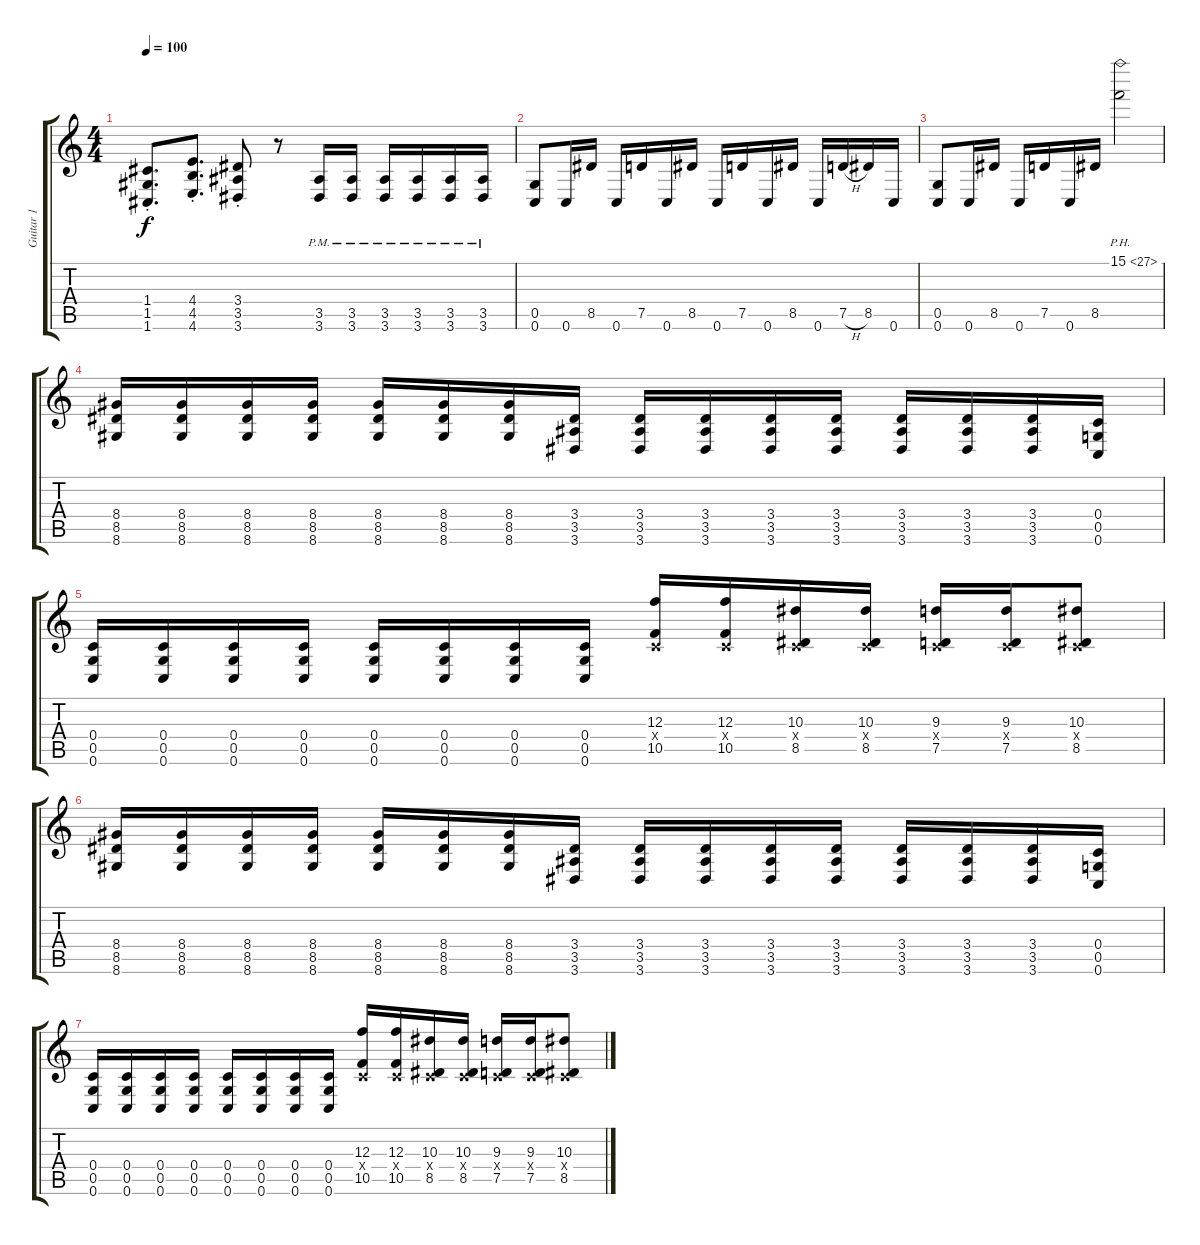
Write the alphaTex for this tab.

\track ("Guitar 1" "Guitar 1") {instrument distortionguitar}
\staff {score tabs}
\tuning (D4 A3 F3 C3 G2 C2) {hide}
\ts (4 4)
\tempo 100
\clef g2
\ks c
(1.4{st} 1.5{st} 1.6{st}).8{d dy f} (4.4{st} 4.5{st} 4.6{st}).8{d} (3.4{st} 3.5{st} 3.6{st}).8 r.8 (3.5{pm} 3.6{pm}).16 (3.5{pm} 3.6{pm}).16 (3.5{pm} 3.6{pm}).16 (3.5{pm} 3.6{pm}).16 (3.5{pm} 3.6{pm}).16 (3.5{pm} 3.6{pm}).16 |
(0.5 0.6).8 0.6.16 8.5.16 0.6.16 7.5.16 0.6.16 8.5.16 0.6.16 7.5.16 0.6.16 8.5.16 0.6.16 7.5{h}.16 8.5.16 0.6.16 |
(0.5 0.6).8 0.6.16 8.5.16 0.6.16 7.5.16 0.6.16 8.5.16 15.1{ph 12}.2 |
(8.4 8.5 8.6).16 (8.4 8.5 8.6).16 (8.4 8.5 8.6).16 (8.4 8.5 8.6).16 (8.4 8.5 8.6).16 (8.4 8.5 8.6).16 (8.4 8.5 8.6).16 (3.4 3.5 3.6).16 (3.4 3.5 3.6).16 (3.4 3.5 3.6).16 (3.4 3.5 3.6).16 (3.4 3.5 3.6).16 (3.4 3.5 3.6).16 (3.4 3.5 3.6).16 (3.4 3.5 3.6).16 (0.4 0.5 0.6).16 |
(0.4 0.5 0.6).16 (0.4 0.5 0.6).16 (0.4 0.5 0.6).16 (0.4 0.5 0.6).16 (0.4 0.5 0.6).16 (0.4 0.5 0.6).16 (0.4 0.5 0.6).16 (0.4 0.5 0.6).16 (12.3 0.4{x} 10.5).16 (12.3 0.4{x} 10.5).16 (10.3 0.4{x} 8.5).16 (10.3 0.4{x} 8.5).16 (9.3 0.4{x} 7.5).16 (9.3 0.4{x} 7.5).16 (10.3 0.4{x} 8.5).8 |
(8.4 8.5 8.6).16 (8.4 8.5 8.6).16 (8.4 8.5 8.6).16 (8.4 8.5 8.6).16 (8.4 8.5 8.6).16 (8.4 8.5 8.6).16 (8.4 8.5 8.6).16 (3.4 3.5 3.6).16 (3.4 3.5 3.6).16 (3.4 3.5 3.6).16 (3.4 3.5 3.6).16 (3.4 3.5 3.6).16 (3.4 3.5 3.6).16 (3.4 3.5 3.6).16 (3.4 3.5 3.6).16 (0.4 0.5 0.6).16 |
(0.4 0.5 0.6).16 (0.4 0.5 0.6).16 (0.4 0.5 0.6).16 (0.4 0.5 0.6).16 (0.4 0.5 0.6).16 (0.4 0.5 0.6).16 (0.4 0.5 0.6).16 (0.4 0.5 0.6).16 (12.3 0.4{x} 10.5).16 (12.3 0.4{x} 10.5).16 (10.3 0.4{x} 8.5).16 (10.3 0.4{x} 8.5).16 (9.3 0.4{x} 7.5).16 (9.3 0.4{x} 7.5).16 (10.3 0.4{x} 8.5).8
